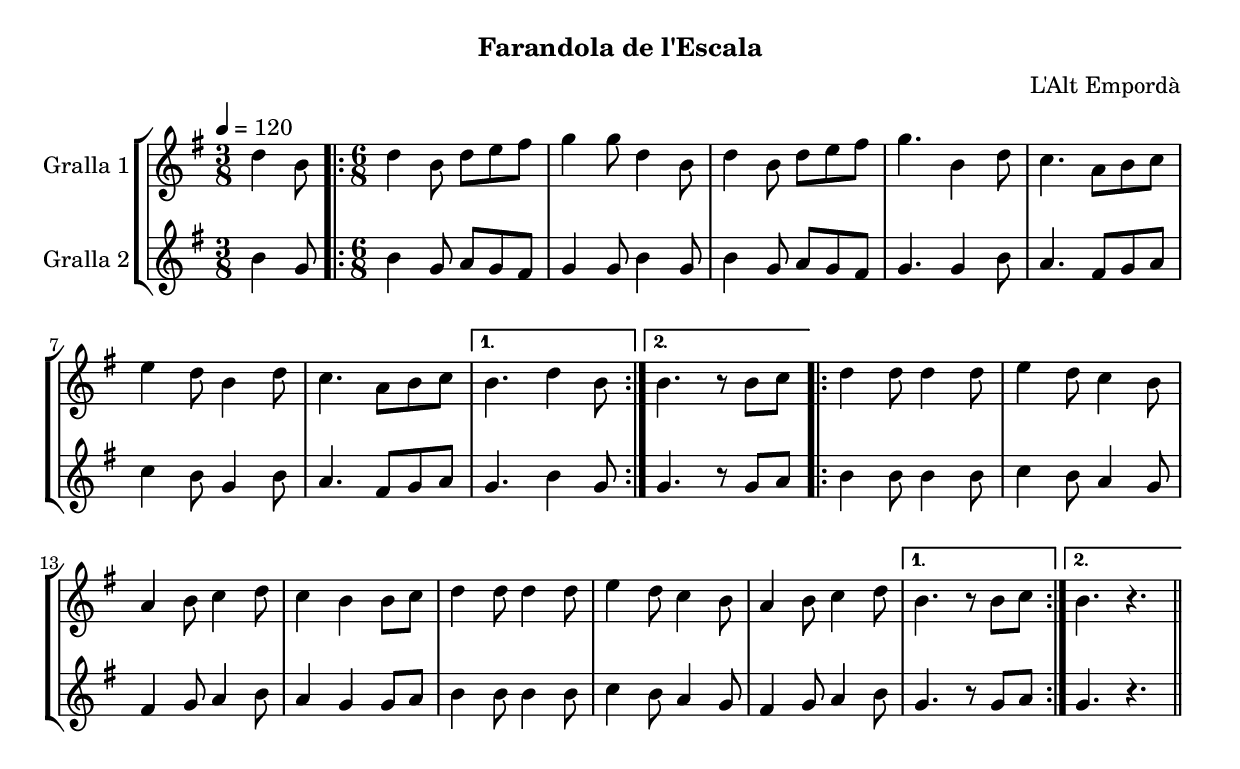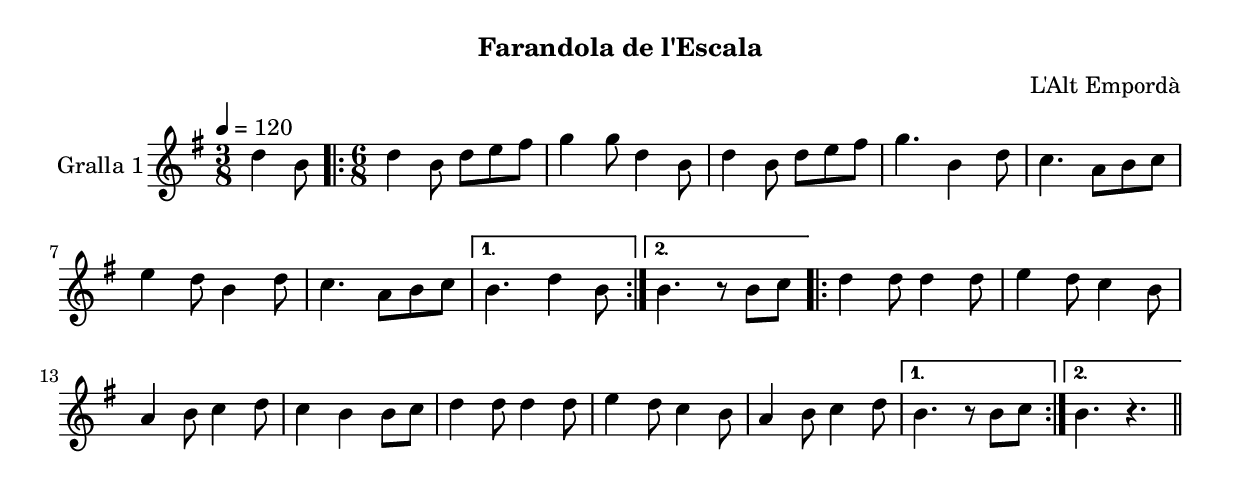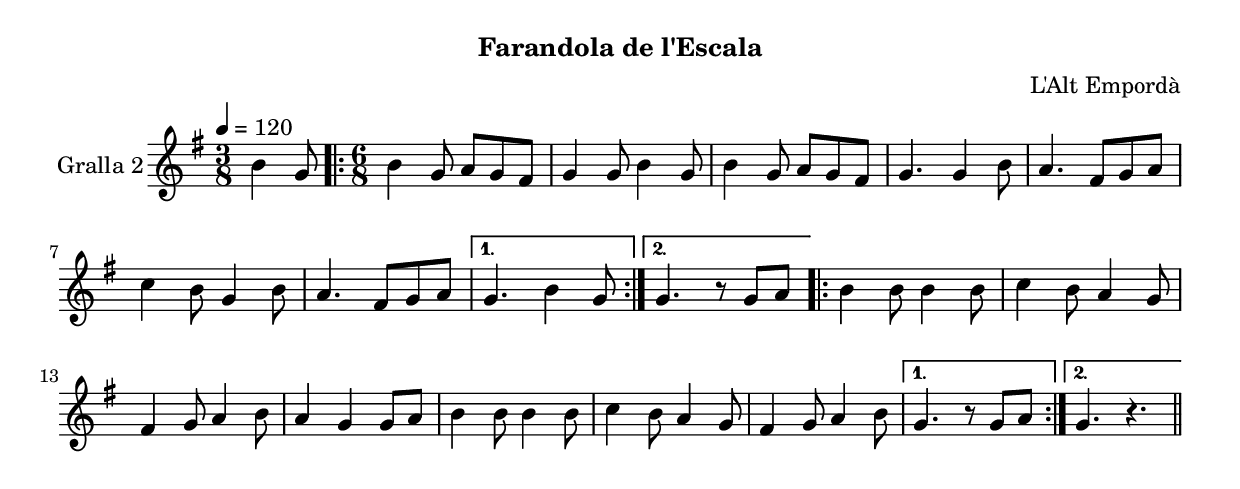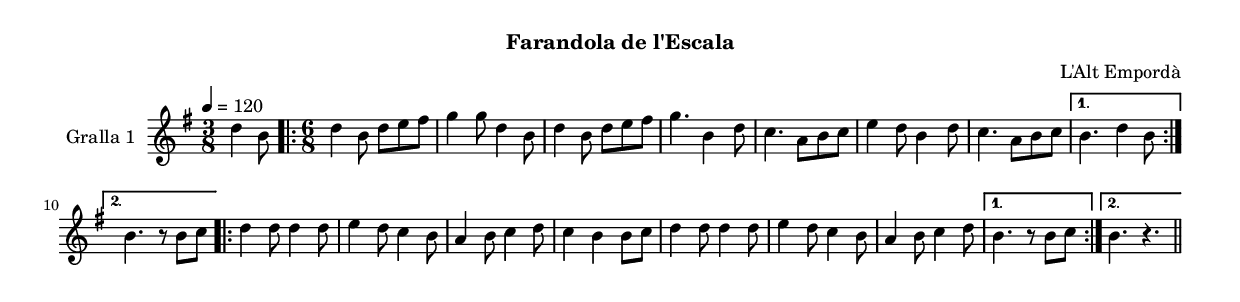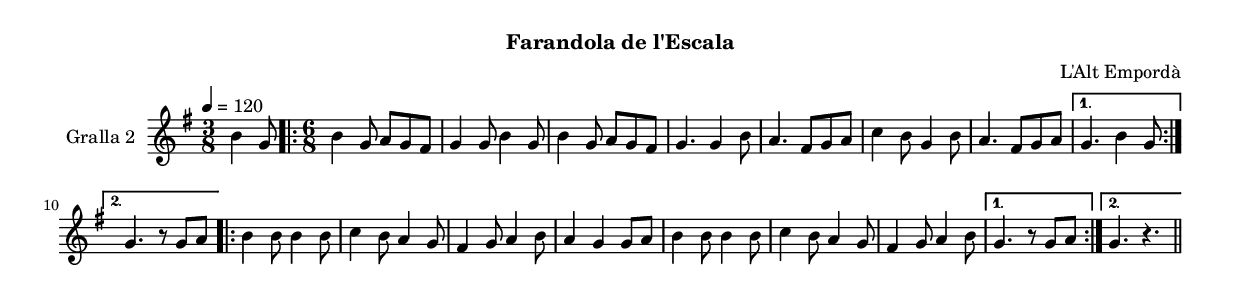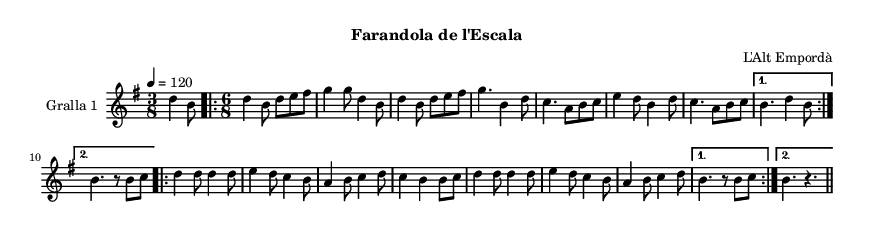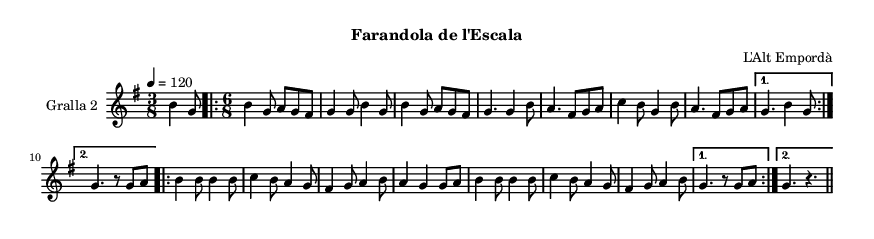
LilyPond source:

\version "2.16.0"

\header {
  dedication=""
  title="  "
  subtitle="Farandola de l'Escala"
  subsubtitle=""
  poet=""
  meter=""
  piece=""
  composer="L'Alt Empordà"
  arranger=""
  opus=""
  instrument=""
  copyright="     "
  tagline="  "
}

liniaroAa =
\relative d''
{
  \tempo 4=120
  \clef treble
  \key g \major
  \time 3/8
  d4 b8  |
  \time 6/8   \repeat volta 2 { d4 b8 d e fis  |
  g4 g8 d4 b8  |
  d4 b8 d e fis  |
  %05
  g4. b,4 d8  |
  c4. a8 b c  |
  e4 d8 b4 d8  |
  c4. a8 b c }
  \alternative { { b4. d4 b8 }
  %10
  { b4. r8 b c } }
  \repeat volta 2 { d4 d8 d4 d8  |
  e4 d8 c4 b8  |
  a4 b8 c4 d8  |
  c4 b b8 c  |
  %15
  d4 d8 d4 d8  |
  e4 d8 c4 b8  |
  a4 b8 c4 d8 }
  \alternative { { b4. r8 b c }
  { b4. r } } \bar "||"
}

liniaroAb =
\relative b'
{
  \tempo 4=120
  \clef treble
  \key g \major
  \time 3/8
  b4 g8  |
  \time 6/8   \repeat volta 2 { b4 g8 a g fis  |
  g4 g8 b4 g8  |
  b4 g8 a g fis  |
  %05
  g4. g4 b8  |
  a4. fis8 g a  |
  c4 b8 g4 b8  |
  a4. fis8 g a }
  \alternative { { g4. b4 g8 }
  %10
  { g4. r8 g a } }
  \repeat volta 2 { b4 b8 b4 b8  |
  c4 b8 a4 g8  |
  fis4 g8 a4 b8  |
  a4 g g8 a  |
  %15
  b4 b8 b4 b8  |
  c4 b8 a4 g8  |
  fis4 g8 a4 b8 }
  \alternative { { g4. r8 g a }
  { g4. r } } \bar "||"
}

\book {

\paper {
  print-page-number = false
  #(set-paper-size "a4")
  #(layout-set-staff-size 20)
}

\bookpart {
  \score {
    \new StaffGroup {
      \override Score.RehearsalMark #'self-alignment-X = #LEFT
      <<
        \new Staff \with {instrumentName = #"Gralla 1" } \liniaroAa
        \new Staff \with {instrumentName = #"Gralla 2" } \liniaroAb
      >>
    }
    \layout {}
  }\score { \unfoldRepeats
    \new StaffGroup {
      \override Score.RehearsalMark #'self-alignment-X = #LEFT
      <<
        \new Staff \with {instrumentName = #"Gralla 1" } \liniaroAa
        \new Staff \with {instrumentName = #"Gralla 2" } \liniaroAb
      >>
    }
    \midi {}
  }
}

\bookpart {
  \header {}
  \score {
    \new StaffGroup {
      \override Score.RehearsalMark #'self-alignment-X = #LEFT
      <<
        \new Staff \with {instrumentName = #"Gralla 1" } \liniaroAa
      >>
    }
    \layout {}
  }\score { \unfoldRepeats
    \new StaffGroup {
      \override Score.RehearsalMark #'self-alignment-X = #LEFT
      <<
        \new Staff \with {instrumentName = #"Gralla 1" } \liniaroAa
      >>
    }
    \midi {}
  }
}

\bookpart {
  \header {}
  \score {
    \new StaffGroup {
      \override Score.RehearsalMark #'self-alignment-X = #LEFT
      <<
        \new Staff \with {instrumentName = #"Gralla 2" } \liniaroAb
      >>
    }
    \layout {}
  }\score { \unfoldRepeats
    \new StaffGroup {
      \override Score.RehearsalMark #'self-alignment-X = #LEFT
      <<
        \new Staff \with {instrumentName = #"Gralla 2" } \liniaroAb
      >>
    }
    \midi {}
  }
}

}

\book {

\paper {
  print-page-number = false
  #(set-paper-size "a5landscape")
  #(layout-set-staff-size 16)
}

\bookpart {
  \header {}
  \score {
    \new StaffGroup {
      \override Score.RehearsalMark #'self-alignment-X = #LEFT
      <<
        \new Staff \with {instrumentName = #"Gralla 1" } \liniaroAa
      >>
    }
    \layout {}
  }
}

\bookpart {
  \header {}
  \score {
    \new StaffGroup {
      \override Score.RehearsalMark #'self-alignment-X = #LEFT
      <<
        \new Staff \with {instrumentName = #"Gralla 2" } \liniaroAb
      >>
    }
    \layout {}
  }
}

}

\book {

\paper {
  print-page-number = false
  #(set-paper-size "a6landscape")
  #(layout-set-staff-size 12)
}

\bookpart {
  \header {}
  \score {
    \new StaffGroup {
      \override Score.RehearsalMark #'self-alignment-X = #LEFT
      <<
        \new Staff \with {instrumentName = #"Gralla 1" } \liniaroAa
      >>
    }
    \layout {}
  }
}

\bookpart {
  \header {}
  \score {
    \new StaffGroup {
      \override Score.RehearsalMark #'self-alignment-X = #LEFT
      <<
        \new Staff \with {instrumentName = #"Gralla 2" } \liniaroAb
      >>
    }
    \layout {}
  }
}

}

